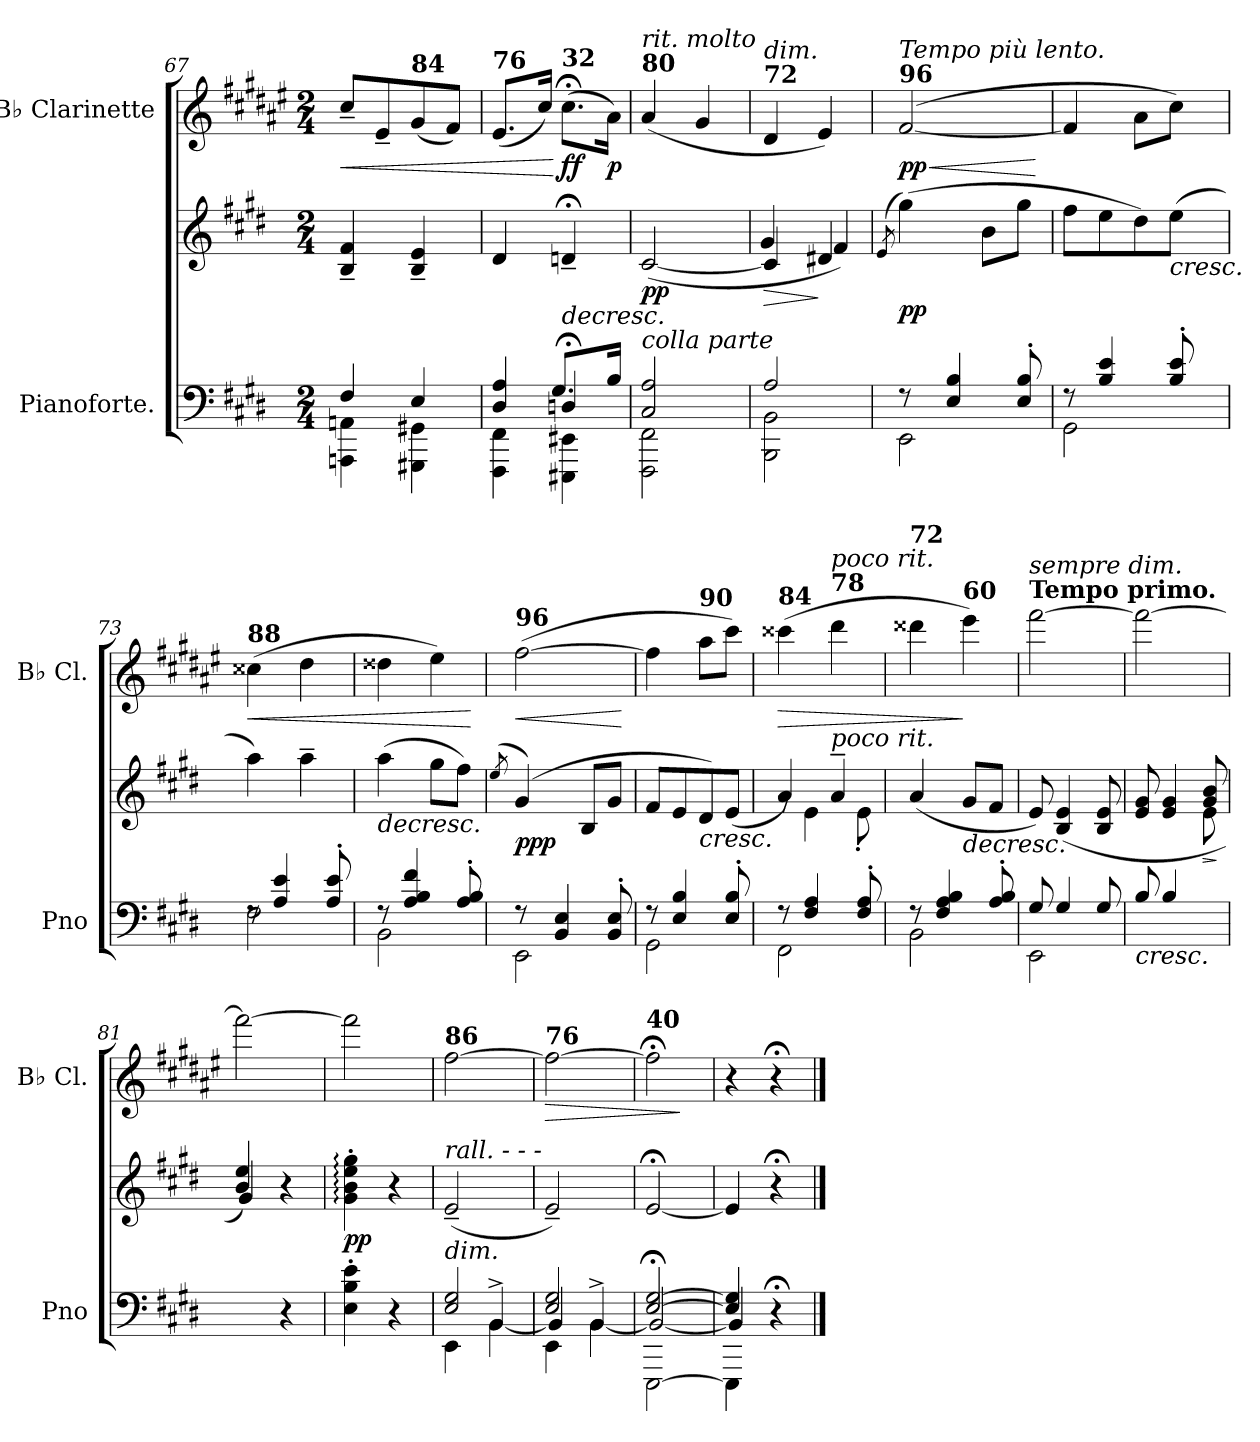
**kern	**kern	**dynam	**kern	**dynam
*part2	*part2	*part2	*part1	*part1
*staff3	*staff2	*staff2/3	*staff1	*staff1
*I"Pianoforte.	*	*	*I"B♭ Clarinette	*
*I'Pno	*	*	*I'B♭ Cl.	*
!!LO:LB:g=z
*clefF4	*clefG2	*	*clefG2	*
*	*	*	*ITrd1c2	*
*k[f#c#g#d#]	*k[f#c#g#d#]	*	*k[f#c#g#d#]	*
*M2/4	*M2/4	*	*M2/4	*
=67	=67	=67	=67	=67
*^	*	*	*	*
!	!	!	!	!	!LO:HP:b
4F#/	4AAAn\ 4AAn\	4B/~ 4f#/~	.	8b~/L	<
.	.	.	.	8d#~/	.
!	!	!	!	!LO:TX:a:B:t=84	!
4E/	4GGG#X\ 4GG#X\	4B/~ 4e/~	.	(<8f#/	.
.	.	.	.	8e/J)	.
=68	=68	=68	=68	=68	=68
*	*^	*	*	*	*
!	!	!	!	!	!LO:TX:a:B:t=76	!
4D#/ 4A/	4ryy	4FFF#\ 4FF#\	4d#/	.	(<8.d#/L	.
.	.	.	.	.	16b/Jk)	.
!	!	!	!	!	!LO:TX:a:B:t=32	!
!	!	!	!	!LO:HP:b	!	!LO:DY:n=1:b
4Dn/	8.G#/L	4EEE#X\; 4EE#X\;	4dn;<~/	>	(>8.b;<\L	[ ff
!	!	!	!	!	!	!LO:DY:n=2:b
.	16B/Jk	.	.	.	16g#\Jk)	p
*	*v	*v	*	*	*	*
=69	=69	=69	=69	=69	=69
!	!	!	!	!LO:TX:a:B:t=80	!
!	!	!	!	!LO:TX:a:i:t=rit. molto	!
!LO:TX:a:i:t=colla  parte	!	!	!	!	!
!	!	!	!LO:DY:b	!	!
2C#/ 2A/	2FFF#\ 2FF#\	(>[2c#/	pp	(<4g#/	.
.	.	.	.	4f#/	.
=70	=70	=70	=70	=70	=70
!	!	!	!	!LO:TX:a:B:t=72	!
!	!	!	!	!LO:TX:a:i:t=dim.	!
!	!	!	!LO:HP:b	!	!
*	*	*^	*	*	*
2A/	2BBB\ 2BB\	4c#/]	4g#/	>	4c#/	.
.	.	4d#X/	4f#/)	]	4d#/)	.
=71	=71	=71	=71	=71	=71	=71
.	.	(>8qe/	.	.	.	.
!	!	!	!	!	!LO:TX:a:B:t=96	!
!	!	!	!	!	!LO:TX:a:i:t=Tempo più lento.	!
!	!	!	!	!LO:DY:b	!	!LO:HP:b
!	!	!	!	!	!	!LO:DY:n=1:b
8rF	2EE\	(>4gg#\)	32e!\KKLyy	pp	(<[2e/	< pp
.	.	.	8..gg#!\Jyy	.	.	.
4E/ 4B/	.	.	.	.	.	.
.	.	8b\L	4ryy	.	.	.
8E/' 8B/'	.	8gg#\J	.	.	.	.
*v	*v	*	*	*	*	*
*	*v	*v	*	*	*
.	.	.	.	[
=72	=72	=72	=72	=72
*^	*	*	*	*
8rF	2GG#\	8ff#\L	.	4e/]	.
4B/ 4e/	.	8ee\	.	.	.
.	.	8dd#\)	.	8g#\L	.
!	!	!	!LO:HP:b	!	!
8B/' 8e/'	.	(>8ee\J	<	8b\J)	.
*v	*v	*	*	*	*
.	.	]	.	.
=73	=73	=73	=73	=73
*^	*	*	*	*
!	!	!	!	!LO:TX:a:B:t=88	!
!	!	!	!	!	!LO:HP:b
8rF	2F#\	4aa\)	.	(>4b#X\	<
4A/ 4e/	.	.	.	.	.
.	.	4aa~\	.	4cc#\	.
8A/' 8e/'	.	.	.	.	.
=74	=74	=74	=74	=74	=74
!	!	!	!LO:HP:b	!	!
8rF	2BB\	(>4aa\	>	4cc##X\	.
4A/ 4B/ 4f#/	.	.	.	.	.
.	.	8gg#\L	[	4dd#\)	.
8A/' 8B/'	.	8ff#\J)	.	.	.
*v	*v	*	*	*	*
.	.	.	.	[
=75	=75	=75	=75	=75
.	(<8qee/	.	.	.
*^	*^	*	*	*
!	!	!	!	!	!LO:TX:a:B:t=96	!
!	!	!	!	!LO:DY:b	!	!LO:HP:b
8rF	2EE\	(>4g#/)	32ee!\KKLyy	ppp	(>[2ee\	<
.	.	.	8..g#!\Jyy	.	.	.
4BB/ 4E/	.	.	.	.	.	.
.	.	8B/L	4ryy	.	.	.
8BB/' 8E/'	.	8g#/J	.	.	.	.
*v	*v	*	*	*	*	*
*	*v	*v	*	*	*
.	.	.	.	[
!!LO:LB:g=z
=76	=76	=76	=76	=76
*^	*	*	*	*
8rF	2GG#\	8f#/L	.	4ee\]	.
4E/ 4B/	.	8e/	.	.	.
!	!	!	!	!LO:TX:a:B:t=90	!
!	!	!	!LO:HP:b	!	!
.	.	8d#/)	<	8gg#\L	.
8E/' 8B/'	.	(>8e/J	.	8bb\J)	.
!!LO:PB:g=z
=77	=77	=77	=77	=77	=77
*	*	*^	*	*	*
!	!	!	!	!	!LO:TX:a:B:t=84	!
!	!	!	!	!	!	!LO:HP:b
8rF	2FF#\	4a/)	8rg	.	(>4bb#X\	>
4F#/ 4A/	.	.	4e\	]	.	.
!	!	!	!	!	!LO:TX:a:B:t=78	!
!	!	!	!	!	!LO:TX:a:i:t=poco rit.	!
!	!	!LO:TX:a:i:t=poco rit.	!	!	!	!
.	.	4a~/	.	.	4ccc#\	.
8F#/' 8A/'	.	.	8e'\	.	.	.
=78	=78	=78	=78	=78	=78	=78
!	!	!	!	!	!LO:TX:a:B:t=72	!
*	*	*v	*v	*	*	*
8rF	2BB\	(>4a/	.	4ccc##X\	.
4F#/ 4A/ 4B/	.	.	.	.	.
!	!	!	!	!LO:TX:a:B:t=60	!
!	!	!	!LO:HP:b	!	!
.	.	8g#/L	>	4ddd#\)	]
8A/' 8B/'	.	8f#/J	.	.	.
=79	=79	=79	=79	=79	=79
!	!	!	!	!LO:TX:a:B:t=Tempo primo.	!
!	!	!	!	!LO:TX:a:i:t=sempre dim.	!
8G#/	2EE\	8e/)	.	[2eee\	.
(<4G#/	.	(>4B/ 4e/	[	.	.
8G#/	.	8B/ 8e/	.	.	.
*v	*v	*	*	*	*
=80	=80	=80	=80	=80
!	!	!LO:HP:b=2	!	!
*	*^	*	*	*
8B/	8e/ 8g#/	4.ryy	<	2eee\_	.
4B/	4e/ 4g#/	.	.	.	.
!	!	!	!LO:HP:b	!	!
8ryy	8g#/ 8b/	8e\	>	.	.
*	*v	*v	*	*	*
.	.	] ]	.	.
=81	=81	=81	=81	=81
*	*^	*	*	*
4ryy	4b/ 4ee/)	4g#/)	.	2eee\_	.
4r	4r	4ryy	.	.	.
=82	=82	=82	=82	=82	=82
!	!	!	!LO:DY:b	!	!
*	*v	*v	*	*	*
4E\' 4B\' 4e\'	4g#\:' 4b\:' 4ee\:' 4gg#\:'	pp	2eee\]	.
4r	4r	.	.	.
=83	=83	=83	=83	=83
*^	*	*	*	*
*	*^	*	*	*	*
!	!	!	!	!	!LO:TX:a:B:t=86	!
!	!	!	!LO:TX:a:i:t=rall.     -       -      -	!	!	!
!LO:TX:a:i:t=dim.	!	!	!	!	!	!
2E/ 2G#/	4ryy	4EE\	(>2e~/	.	[2ee\	.
.	[4BB/	4BB^\	.	.	.	.
=84	=84	=84	=84	=84	=84	=84
!	!	!	!	!	!LO:TX:a:B:t=76	!
!	!	!	!	!	!	!LO:HP:b
2E/ 2G#/	4BB/]	4EE\	2e~/)	.	2ee\_	>
.	[4BB/	4BB^\	.	.	.	.
=85	=85	=85	=85	=85	=85	=85
!	!	!	!	!	!LO:TX:a:B:t=40	!
[2E/ [2G#/	2BB/_	[2EEE;\	[2e;</	.	2ee;<\]	.
*v	*v	*v	*	*	*	*
.	.	.	.	]
=86	=86	=86	=86	=86
*^	*	*	*	*
*	*^	*	*	*	*
4E/] 4G#/]	4BB/]	4EEE\]	4e/]	.	4r	.
4r;<	4ryy	4ryy	4r;<	[	4r;<	.
*v	*v	*v	*	*	*	*
==	==	==	==	==
*-	*-	*-	*-	*-
